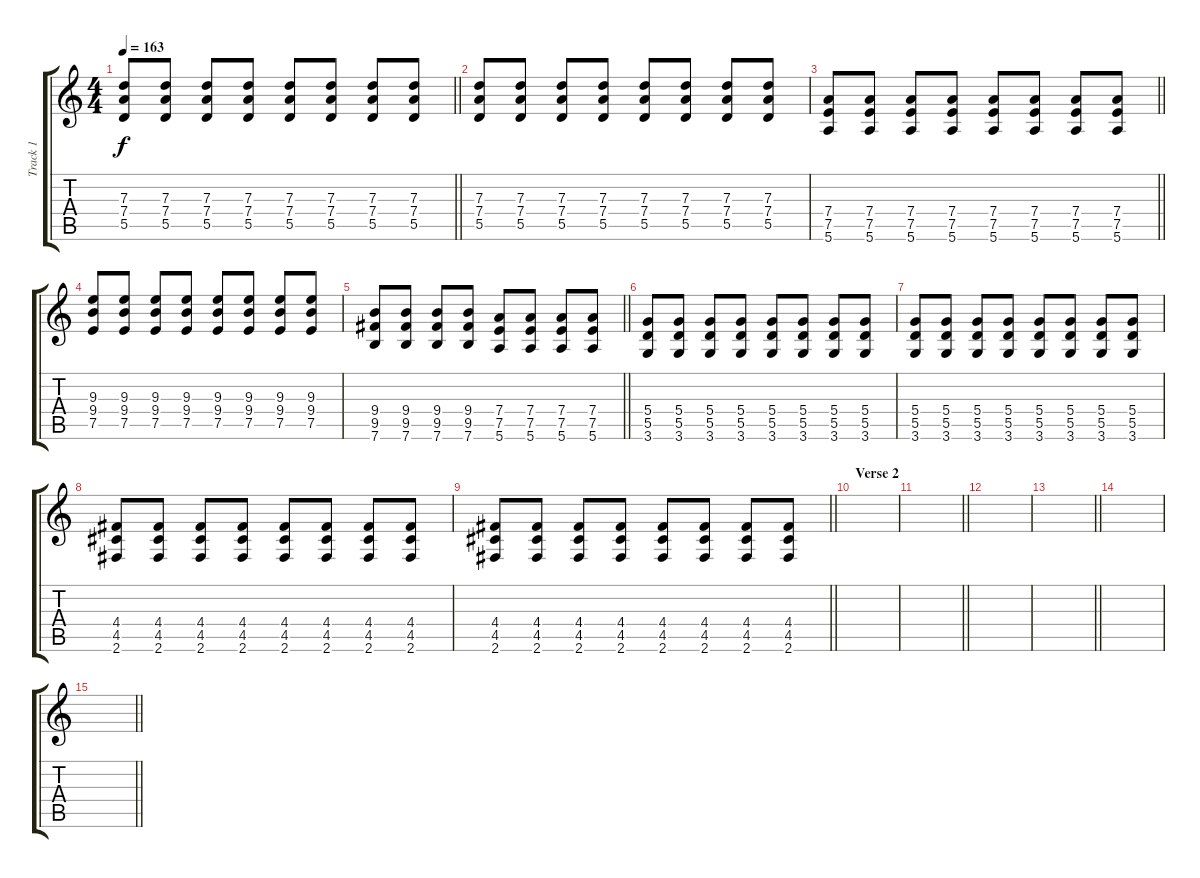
\track ("Track 1" "Track 1") {instrument overdrivenguitar}
\staff {score tabs}
\tuning (E4 B3 G3 D3 A2 E2) {hide}
\ts (4 4)
\tempo 163
\clef g2
\barLineRight lightlight
\ks c
(7.3 7.4 5.5).8{dy f} (7.3 7.4 5.5).8 (7.3 7.4 5.5).8 (7.3 7.4 5.5).8 (7.3 7.4 5.5).8 (7.3 7.4 5.5).8 (7.3 7.4 5.5).8 (7.3 7.4 5.5).8 |
(7.3 7.4 5.5).8 (7.3 7.4 5.5).8 (7.3 7.4 5.5).8 (7.3 7.4 5.5).8 (7.3 7.4 5.5).8 (7.3 7.4 5.5).8 (7.3 7.4 5.5).8 (7.3 7.4 5.5).8 |
\barLineRight lightlight
(7.4 7.5 5.6).8 (7.4 7.5 5.6).8 (7.4 7.5 5.6).8 (7.4 7.5 5.6).8 (7.4 7.5 5.6).8 (7.4 7.5 5.6).8 (7.4 7.5 5.6).8 (7.4 7.5 5.6).8 |
(9.3 9.4 7.5).8 (9.3 9.4 7.5).8 (9.3 9.4 7.5).8 (9.3 9.4 7.5).8 (9.3 9.4 7.5).8 (9.3 9.4 7.5).8 (9.3 9.4 7.5).8 (9.3 9.4 7.5).8 |
\barLineRight lightlight
(9.4 9.5 7.6).8 (9.4 9.5 7.6).8 (9.4 9.5 7.6).8 (9.4 9.5 7.6).8 (7.4 7.5 5.6).8 (7.4 7.5 5.6).8 (7.4 7.5 5.6).8 (7.4 7.5 5.6).8 |
(5.4 5.5 3.6).8 (5.4 5.5 3.6).8 (5.4 5.5 3.6).8 (5.4 5.5 3.6).8 (5.4 5.5 3.6).8 (5.4 5.5 3.6).8 (5.4 5.5 3.6).8 (5.4 5.5 3.6).8 |
(5.4 5.5 3.6).8 (5.4 5.5 3.6).8 (5.4 5.5 3.6).8 (5.4 5.5 3.6).8 (5.4 5.5 3.6).8 (5.4 5.5 3.6).8 (5.4 5.5 3.6).8 (5.4 5.5 3.6).8 |
(4.4 4.5 2.6).8 (4.4 4.5 2.6).8 (4.4 4.5 2.6).8 (4.4 4.5 2.6).8 (4.4 4.5 2.6).8 (4.4 4.5 2.6).8 (4.4 4.5 2.6).8 (4.4 4.5 2.6).8 |
\barLineRight lightlight
(4.4 4.5 2.6).8 (4.4 4.5 2.6).8 (4.4 4.5 2.6).8 (4.4 4.5 2.6).8 (4.4 4.5 2.6).8 (4.4 4.5 2.6).8 (4.4 4.5 2.6).8 (4.4 4.5 2.6).8 |
\section ("" "Verse 2")
|
\barLineRight lightlight
|
|
\barLineRight lightlight
|
|
\barLineRight lightlight
